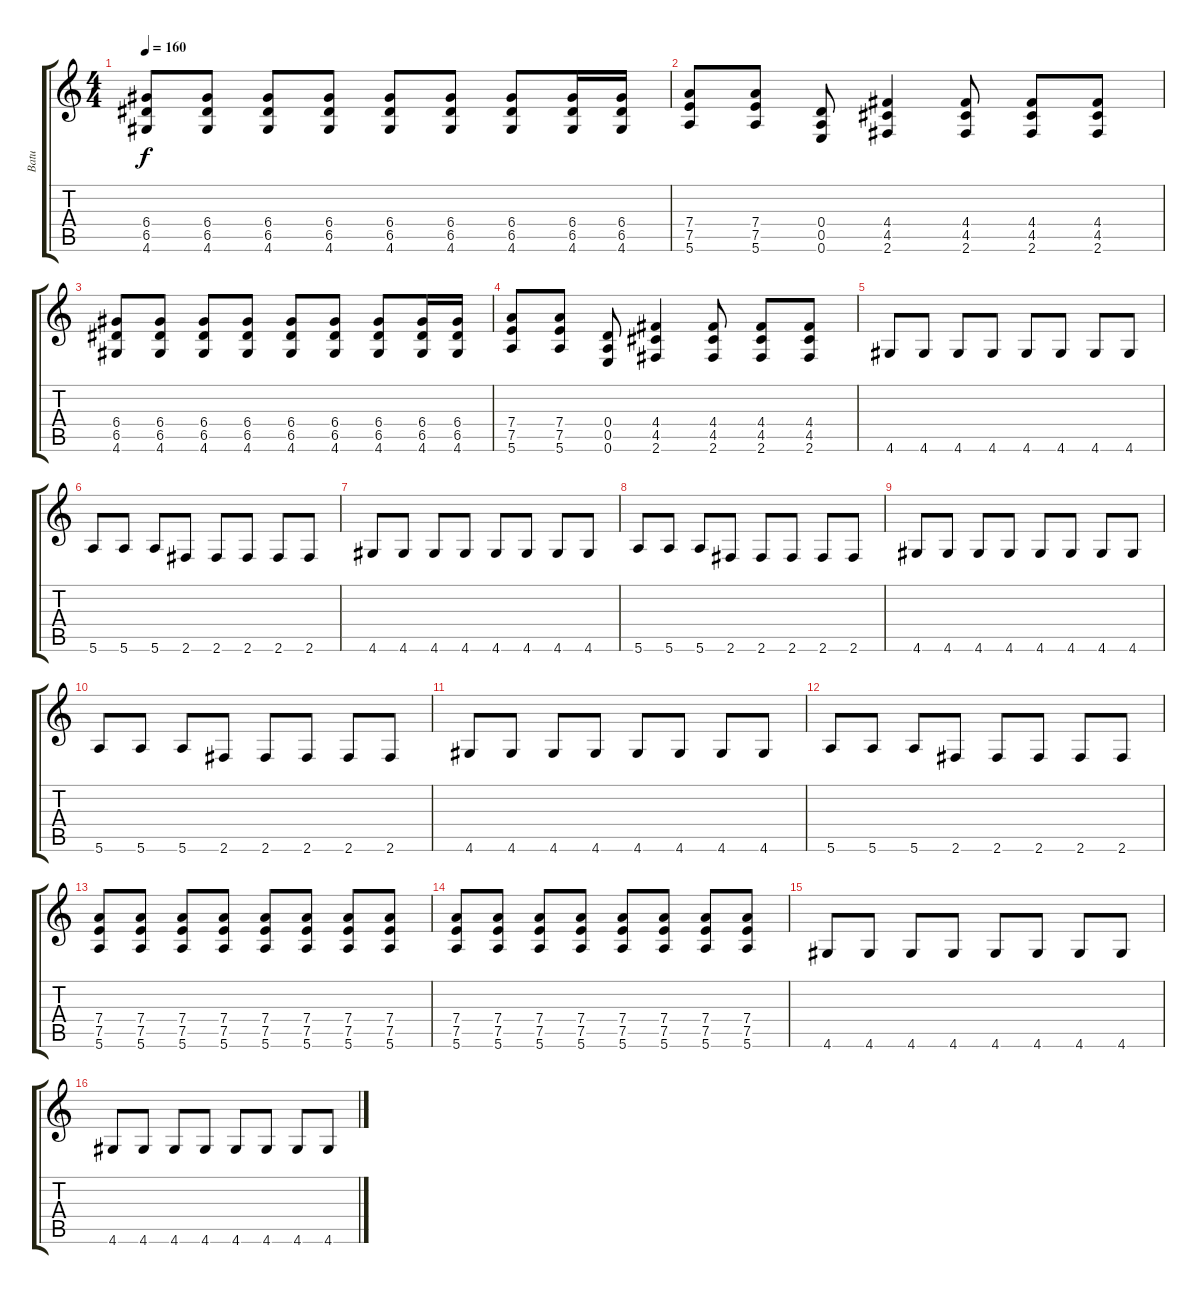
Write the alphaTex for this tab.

\track ("Batu" "Batu") {instrument distortionguitar}
\staff {score tabs}
\tuning (E4 B3 G3 D3 A2 E2) {hide}
\ts (4 4)
\tempo 160
\clef g2
\ks c
(6.4 6.5 4.6).8{dy f} (6.4 6.5 4.6).8 (6.4 6.5 4.6).8 (6.4 6.5 4.6).8 (6.4 6.5 4.6).8 (6.4 6.5 4.6).8 (6.4 6.5 4.6).8 (6.4 6.5 4.6).16 (6.4 6.5 4.6).16 |
(7.4 7.5 5.6).8 (7.4 7.5 5.6).8 (0.4 0.5 0.6).8 (4.4 4.5 2.6).4 (4.4 4.5 2.6).8 (4.4 4.5 2.6).8 (4.4 4.5 2.6).8 |
(6.4 6.5 4.6).8 (6.4 6.5 4.6).8 (6.4 6.5 4.6).8 (6.4 6.5 4.6).8 (6.4 6.5 4.6).8 (6.4 6.5 4.6).8 (6.4 6.5 4.6).8 (6.4 6.5 4.6).16 (6.4 6.5 4.6).16 |
(7.4 7.5 5.6).8 (7.4 7.5 5.6).8 (0.4 0.5 0.6).8 (4.4 4.5 2.6).4 (4.4 4.5 2.6).8 (4.4 4.5 2.6).8 (4.4 4.5 2.6).8 |
4.6.8 4.6.8 4.6.8 4.6.8 4.6.8 4.6.8 4.6.8 4.6.8 |
5.6.8 5.6.8 5.6.8 2.6.8 2.6.8 2.6.8 2.6.8 2.6.8 |
4.6.8 4.6.8 4.6.8 4.6.8 4.6.8 4.6.8 4.6.8 4.6.8 |
5.6.8 5.6.8 5.6.8 2.6.8 2.6.8 2.6.8 2.6.8 2.6.8 |
4.6.8 4.6.8 4.6.8 4.6.8 4.6.8 4.6.8 4.6.8 4.6.8 |
5.6.8 5.6.8 5.6.8 2.6.8 2.6.8 2.6.8 2.6.8 2.6.8 |
4.6.8 4.6.8 4.6.8 4.6.8 4.6.8 4.6.8 4.6.8 4.6.8 |
5.6.8 5.6.8 5.6.8 2.6.8 2.6.8 2.6.8 2.6.8 2.6.8 |
(7.4 7.5 5.6).8 (7.4 7.5 5.6).8 (7.4 7.5 5.6).8 (7.4 7.5 5.6).8 (7.4 7.5 5.6).8 (7.4 7.5 5.6).8 (7.4 7.5 5.6).8 (7.4 7.5 5.6).8 |
(7.4 7.5 5.6).8 (7.4 7.5 5.6).8 (7.4 7.5 5.6).8 (7.4 7.5 5.6).8 (7.4 7.5 5.6).8 (7.4 7.5 5.6).8 (7.4 7.5 5.6).8 (7.4 7.5 5.6).8 |
4.6.8 4.6.8 4.6.8 4.6.8 4.6.8 4.6.8 4.6.8 4.6.8 |
4.6.8 4.6.8 4.6.8 4.6.8 4.6.8 4.6.8 4.6.8 4.6.8
